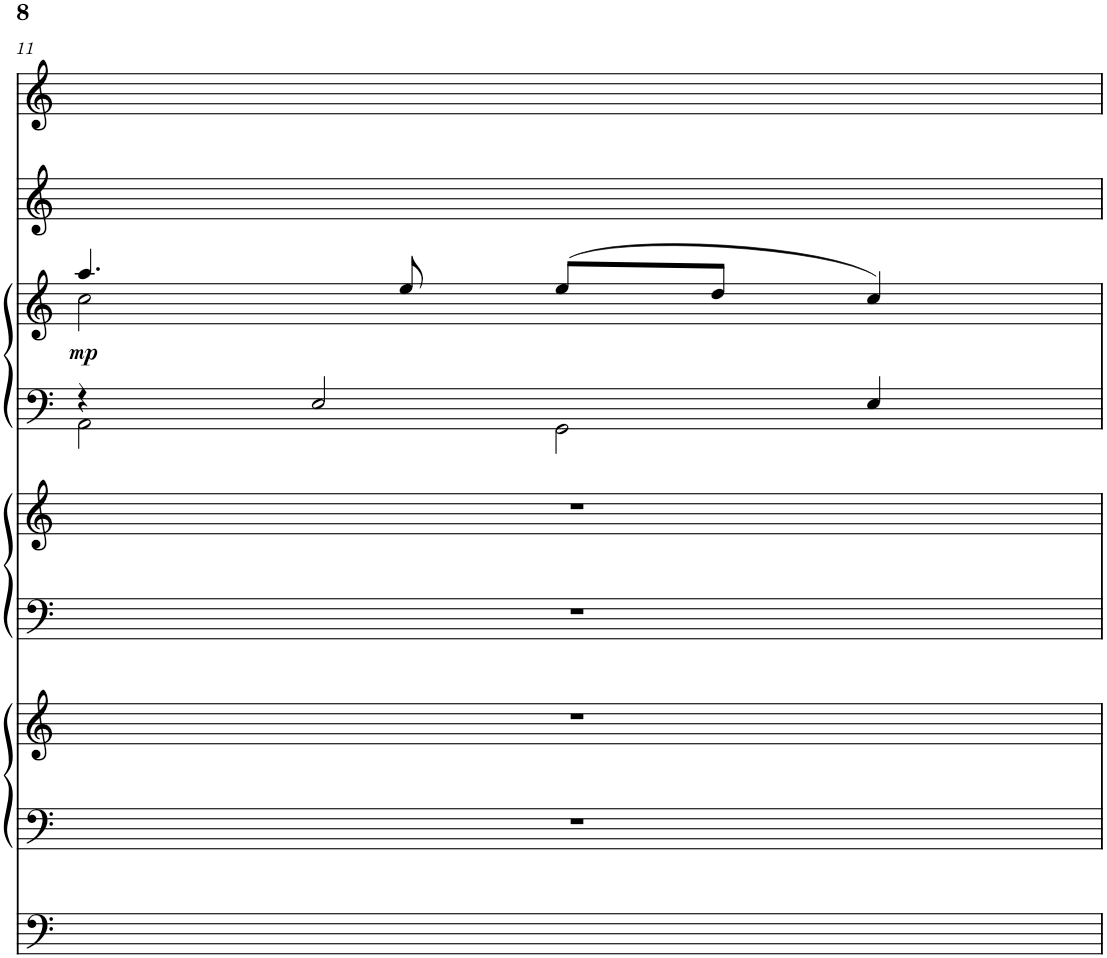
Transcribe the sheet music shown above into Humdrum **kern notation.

**kern	**kern	**kern	**kern	**kern	**kern	**kern	**dynam	**kern	**kern
*part6	*part5	*part5	*part4	*part4	*part3	*part3	*part3	*part2	*part1
*staff9	*staff8	*staff7	*staff6	*staff5	*staff4	*staff3	*staff3/4	*staff2	*staff1
*I"Voice	*I"Piano	*	*I"Piano	*	*I"Piano	*	*	*I"Voice	*I"Voice
*I'V	*I'Pno	*	*I'Pno	*	*I'Pno	*	*	*I'V	*I'V
!!LO:PB:g=z
*clefF4	*clefF4	*clefG2	*clefF4	*clefG2	*clefF4	*clefG2	*	*clefG2	*clefG2
*k[]	*k[]	*k[]	*k[]	*k[]	*k[]	*k[]	*	*k[]	*k[]
*M4/4	*	*	*	*	*M4/4	*M4/4	*	*M4/4	*M4/4
=11	=11	=11	=11	=11	=11	=11	=11	=11	=11
*	*	*	*	*	*^	*^	*	*	*
!	!	!	!	!	!	!	!	!	!LO:DY:b	!	!
1ryy	1r	1r	1r	1r	4r	2AA\	4.aa/	2cc\	mp	1ryy	1ryy
.	.	.	.	.	2E/	.	.	.	.	.	.
.	.	.	.	.	.	.	8ee/	.	.	.	.
.	.	.	.	.	.	2GG\	(>8ee/L	2ryy	.	.	.
.	.	.	.	.	.	.	8dd/J	.	.	.	.
.	.	.	.	.	4E/	.	4cc/)	.	.	.	.
*	*	*	*	*	*v	*v	*	*	*	*	*
*	*	*	*	*	*	*v	*v	*	*	*
=	=	=	=	=	=	=	=	=	=
*-	*-	*-	*-	*-	*-	*-	*-	*-	*-
